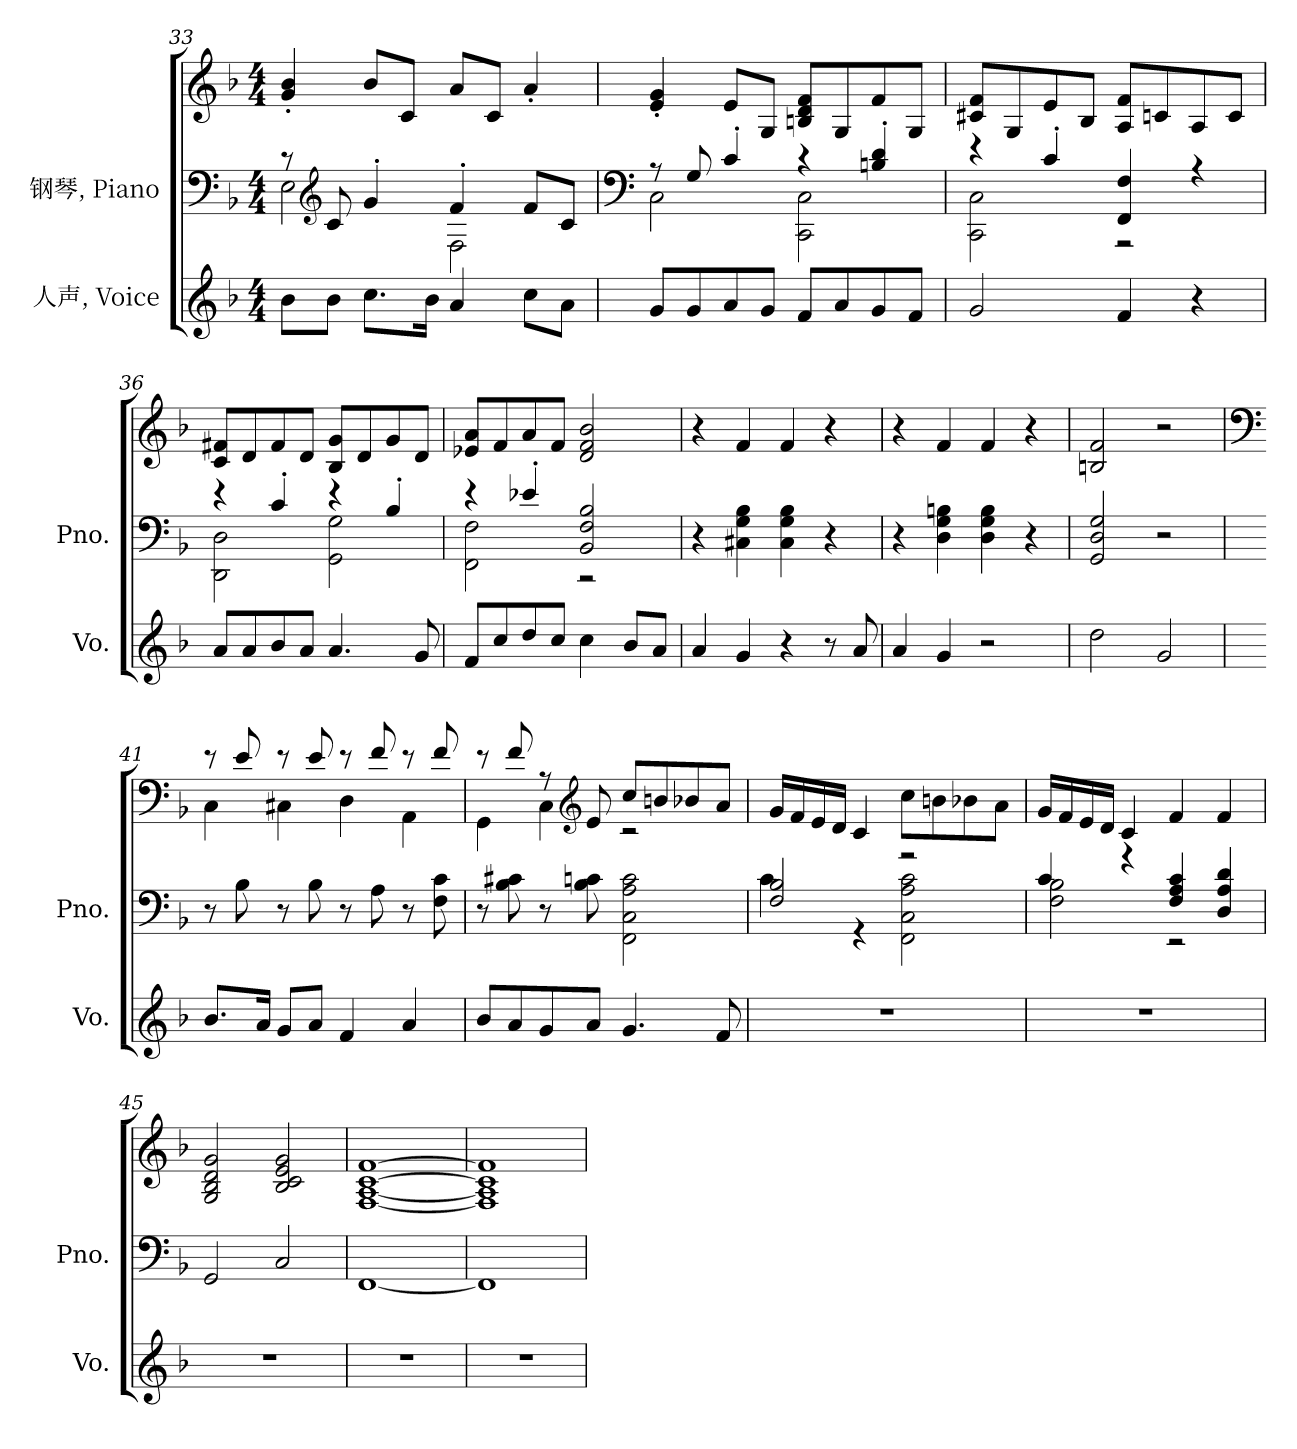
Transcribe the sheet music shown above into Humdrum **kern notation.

**kern	**kern	**kern
*part2	*part1	*part1
*staff3	*staff2	*staff1
*I"人声, Voice	*I"钢琴, Piano	*
*I'Vo.	*I'Pno.	*
*clefG2	*clefF4	*clefG2
*k[b-]	*k[b-]	*k[b-]
*M4/4	*M4/4	*M4/4
=33	=33	=33
*	*^	*
8b-\L	8r	2E\	4g/' 4b-/'
*	*clefG2	*	*
8b-\J	8c/	.	.
8.cc\L	4g'/	.	8b-/L
.	.	.	8c/J
16b-\Jk	.	.	.
4a/	4f'/	2F\	8a/L
.	.	.	8c/J
8cc\L	8f/L	.	4a'/
8a\J	8c/J	.	.
=34	=34	=34	=34
*	*clefF4	*	*
8g/L	8r	2C\	4e/' 4g/'
8g/	8G/	.	.
8a/	4c'/	.	8e/L
8g/J	.	.	8G/J
8f/L	4r	2CC\ 2C\	8Bn/ 8d/ 8f/L
8a/	.	.	8G/
8g/	4Bn/' 4d/'	.	8f/
8f/J	.	.	8G/J
!!LO:LB:g=z
=35	=35	=35	=35
2g/	4r	2CC\ 2C\	8c#X/ 8f/L
.	.	.	8G/
.	4c'/	.	8e/
.	.	.	8B-/J
4f/	4FF/ 4F/	2r	8A/ 8f/L
.	.	.	8cn/
4r	4r	.	8A/
.	.	.	8c/J
=36	=36	=36	=36
8a/L	4r	2DD\ 2D\	8c/ 8f#X/L
8a/	.	.	8d/
8b-/	4c'/	.	8f#/
8a/J	.	.	8d/J
4.a/	4r	2GG\ 2G\	8B-/ 8g/L
.	.	.	8d/
.	4B-'/	.	8g/
8g/	.	.	8d/J
=37	=37	=37	=37
8f/L	4r	2FF\ 2F\	8e-X/ 8a/L
8cc/	.	.	8f/
8dd/	4e-X'/	.	8a/
8cc/J	.	.	8f/J
*	*	*	*MM82
4cc\	2BB-/ 2F/ 2B-/	2r	2d/ 2f/ 2b-/
8b-/L	.	.	.
8a/J	.	.	.
*	*v	*v	*
=38	=38	=38
4a/	4r	4r
4g/	4C#X\ 4G\ 4B-\	4f/
4r	4C#\ 4G\ 4B-\	4f/
8r	4r	4r
8a/	.	.
=39	=39	=39
4a/	4r	4r
4g/	4D\ 4G\ 4Bn\	4f/
2r	4D\ 4G\ 4B\	4f/
.	4r	4r
!!LO:PB:g=z
=40	=40	=40
2dd\	2GG/ 2D/ 2G/	2Bn/ 2f/
2g/	2r	2r
=41	=41	=41
*	*	*clefF4
*	*	*^
8.b-/L	8r	8r	4C\
.	8B-\	8e/	.
16a/Jk	.	.	.
8g/L	8r	8r	4C#X\
8a/J	8B-\	8e/	.
4f/	8r	8r	4D\
.	8A\	8f/	.
*	*	*MM81	*
4a/	8r	8r	4AA\
.	8F\ 8c\	8f/	.
=42	=42	=42	=42
8b-/L	8r	8r	4GG\
*	*	*MM75	*
8a/	8B-\ 8c#X\	8f/	.
*	*	*MM70	*
8g/	8r	8r	4C\
*	*	*clefG2	*
*	*	*MM65	*
8a/J	8B-\ 8cn\	8e/	.
*	*	*MM88	*
4.g/	2FF\ 2C\ 2A\ 2c\	8cc/L	2r
.	.	8bn/	.
.	.	8b-X/	.
8f/	.	8a/J	.
*	*	*v	*v
=43	=43	=43
*	*^	*
1r	2F/ 2B-/	4c\	16g/LL
.	.	.	16f/
.	.	.	16e/
.	.	.	16d/JJ
.	.	4r	4c/
.	2r	2FF\ 2C\ 2A\ 2c\	8cc\L
.	.	.	8bn\
.	.	.	8b-X\
.	.	.	8a\J
!!LO:LB:g=z
=44	=44	=44	=44
1r	4c/	2F\ 2B-\	16g/LL
.	.	.	16f/
.	.	.	16e/
.	.	.	16d/JJ
.	4r	.	4c/
.	4F/ 4A/ 4c/	2r	4f/
.	4D/ 4A/ 4d/	.	4f/
*	*v	*v	*
=45	=45	=45
1r	2GG/	2G/ 2B-/ 2d/ 2g/
.	2C/	2B-/ 2c/ 2e/ 2g/
=46	=46	=46
1r	[1FF	[1F [1A [1c [1f
=47	=47	=47
1r	1FF]	1F] 1A] 1c] 1f]
=	=	=
*-	*-	*-
